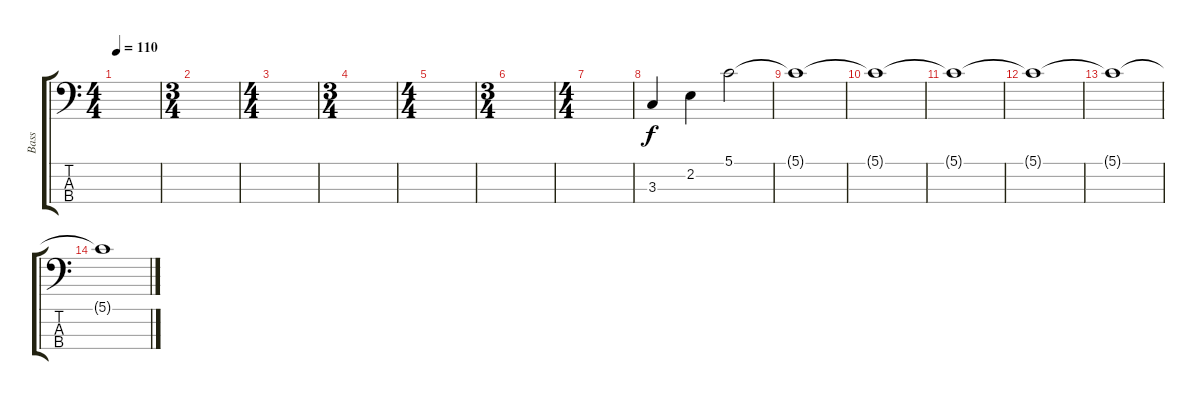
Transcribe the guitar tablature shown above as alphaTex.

\track ("Bass" "Bass") {instrument electricbassfinger}
\staff {score tabs}
\tuning (G2 D2 A1 E1) {hide}
\ts (4 4)
\tempo 110
\clef f4
\ks c
|
\ts (3 4)
|
\ts (4 4)
|
\ts (3 4)
|
\ts (4 4)
|
\ts (3 4)
|
\ts (4 4)
|
3.3.4 2.2.4 5.1.2 |
5.1{t}.1 |
5.1{t}.1 |
5.1{t}.1 |
5.1{t}.1 |
5.1{t}.1 |
5.1{t}.1
